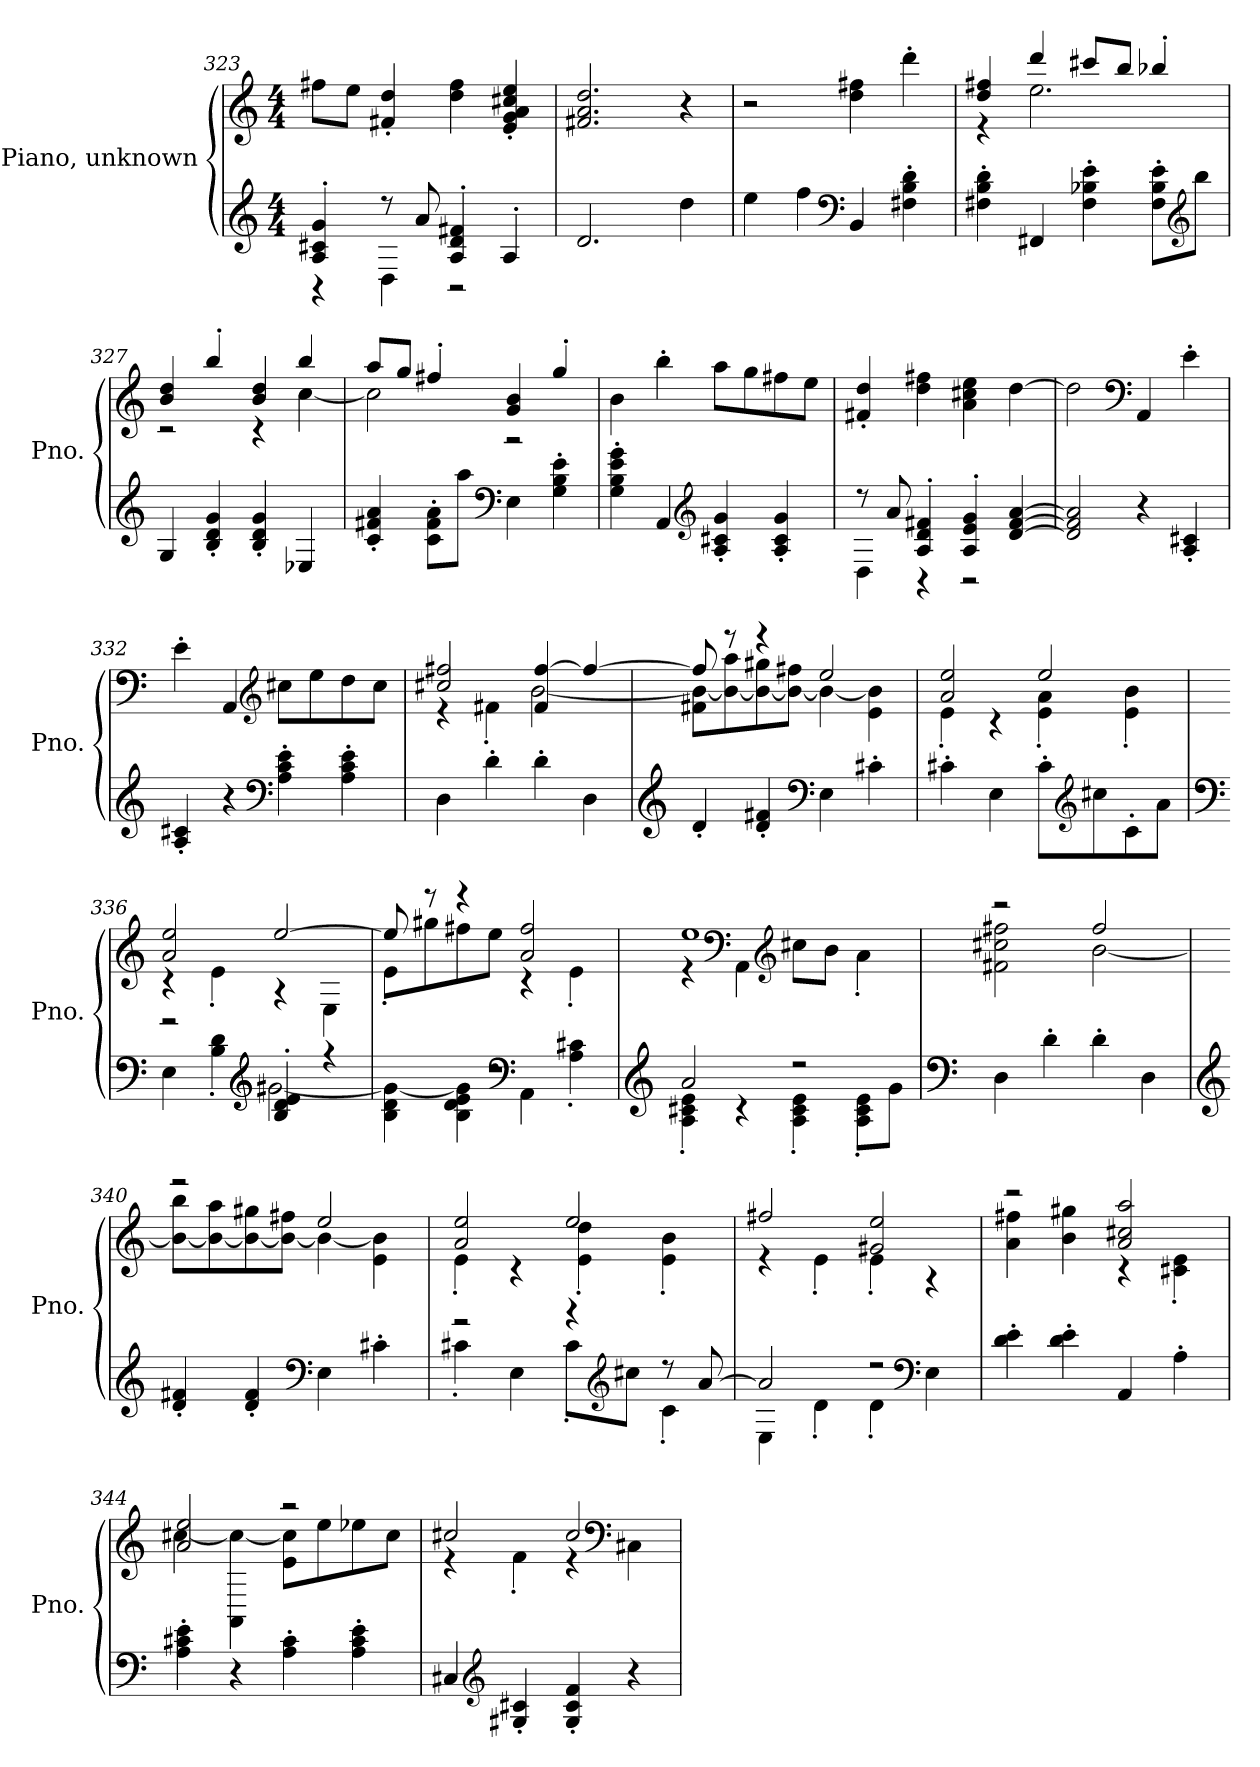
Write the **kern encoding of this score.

**kern	**kern
*part1	*part1
*staff2	*staff1
*I"Piano, unknown	*
*I'Pno.	*
!!LO:LB:g=z
*clefG2	*clefG2
*k[]	*k[]
*M4/4	*M4/4
=323	=323
*^	*
4A/' 4c#X/' 4g/'	4r	8ff#X\L
.	.	8ee\J
8r	4D\	4f#X/' 4dd/'
8a/	.	.
4A/' 4d/' 4f#X/'	2r	4dd\ 4ff#\
4A'/	.	4e/' 4g/' 4a/' 4cc#X/' 4ee/'
*v	*v	*
=324	=324
2.d/	2.f#X/ 2.a/ 2.dd/
4dd\	4r
=325	=325
4ee\	2r
4ff\	.
*clefF4	*
4BB/	4dd\ 4ff#X\
4F#X\' 4B\' 4d\'	4ddd'\
=326	=326
*	*^
4F#X\' 4B\' 4d\'	4dd/ 4ff#X/	4r
4FF#X/	4ddd/	2.ee\
4F#\' 4B-X\' 4e\'	8ccc#X/L	.
.	8bb/J	.
8F#\' 8B-\' 8e\'L	4bb-X'/	.
*clefG2	*	*
8bb\J	.	.
=327	=327	=327
4G/	4b/ 4dd/	2r
4B/' 4d/' 4g/'	4bb'/	.
4B/' 4d/' 4g/'	4b/ 4dd/	4r
4E-X/	4bb/	[4cc\
!!LO:LB:g=z	!!
=328	=328	=328
4c/' 4f#X/' 4a/'	8aa/L	2cc\]
.	8gg/J	.
8c\' 8f#\' 8a\'L	4ff#X'/	.
8aa\J	.	.
*clefF4	*	*
4E\	4g/ 4b/	2r
4G\' 4B\' 4e\'	4gg'/	.
*	*v	*v
=329	=329
4G\' 4B\' 4e\' 4g\'	4b\
4AA/	4bb'\
*clefG2	*
4A/' 4c#X/' 4g/'	8aa\L
.	8gg\
4A/' 4c#/' 4g/'	8ff#X\
.	8ee\J
=330	=330
*^	*
8r	4D\	4f#X/' 4dd/'
8a/	.	.
4A/' 4d/' 4f#X/'	4r	4dd\ 4ff#X\
4A/' 4e/' 4g/'	2r	4a\ 4cc#X\ 4ee\
[4d/ [4f#/ [4a/	.	[4dd\
*v	*v	*
=331	=331
2d/] 2f#/] 2a/]	2dd\]
*	*clefF4
4r	4AA/
4A/' 4c#X/'	4e'\
=332	=332
4A/' 4c#X/'	4e'\
4r	4AA/
*clefF4	*clefG2
4A\' 4c#\' 4e\'	8cc#X\L
.	8ee\
4A\' 4c#\' 4e\'	8dd\
.	8cc#\J
!!LO:LB:g=z
=333	=333
*	*^
4D\	2cc#X/ 2ff#X/	4r
4d'\	.	4f#X'\
4d'\	4f#/ [4ff#/	[2b\
4D\	4ff#/_	.
=334	=334	=334
*clefG2	*	*
4d'/	8ff#/]	8f#X\ 8b\_L
.	8r	8b\_ 8aa\
4d/' 4f#X/'	4r	8b\_ 8gg#X\
.	.	8b\_ 8ff#X\J
*clefF4	*	*
4E\	2ee/	4b\_
4c#X'\	.	4e\ 4b\]
=335	=335	=335
4c#X'\	2a/ 2ee/	4e'\
4E\	.	4r
8c#'\L	2ee/	4e\' 4a\'
*clefG2	*	*
8cc#X\	.	.
8c#'\	.	4e\' 4b\'
8a\J	.	.
=336	=336	=336
*clefF4	*	*
*^	*	*
2r	4E\	2a/ 2ee/	4r
.	4B\' 4d\'	.	4e'\
*clefG2	*	*	*
4B/' 4d/' 4e/'	[2g#X\	[2ee/	4r
4r	.	.	4E\
!!LO:PB:g=z	!!
=337	=337	=337	=337
1r	4B\ 4d\ 4g#\_	8ee/]	8e'\L
.	.	8r	8gg#X\
.	4B\ 4d\ 4e\ 4g#\]	4r	8ff#X\
.	.	.	8ee\J
*clefF4	*	*	*
.	4AA\	2a/ 2ff#/	4r
.	4A\' 4c#X\'	.	4e'\
=338	=338	=338	=338
*clefG2	*	*	*
2a/	4A\' 4c#X\' 4e\'	1ee	4r
*	*	*clefF4	*
.	4r	.	4AA\
*	*	*clefG2	*
2r	4A\' 4c#\' 4e\'	.	8cc#X\L
.	.	.	8b\J
.	8A\' 8c#\' 8e\'L	.	4a'\
.	8g\J	.	.
*v	*v	*	*
=339	=339	=339
*clefF4	*	*
4D\	2r	2f#X\ 2cc#X\ 2ff#X\
4d'\	.	.
4d'\	2ff#/	[2b\
4D\	.	.
=340	=340	=340
*clefG2	*	*
4d/' 4f#X/'	2r	8b\_ 8bb\L
.	.	8b\_ 8aa\
4d/' 4f#/'	.	8b\_ 8gg#X\
.	.	8b\_ 8ff#X\J
*clefF4	*	*
4E\	2ee/	4b\_
4c#X'\	.	4e\ 4b\]
!!LO:LB:g=z	!!
=341	=341	=341
*^	*	*
2r	4c#X'\	2a/ 2ee/	4e'\
.	4E\	.	4r
4r	8c#'\L	2ee/	4e\' 4dd\'
*clefG2	*	*	*
.	8cc#X\J	.	.
8r	4c#'\	.	4e\' 4b\'
[8a/	.	.	.
=342	=342	=342	=342
2a/]	4E\	2ff#X/	4r
.	4d'\	.	4e'\
2r	4d'\	2g#X/ 2ee/	4e'\
*clefF4	*	*	*
.	4E\	.	4r
*v	*v	*	*
=343	=343	=343
4d\' 4e\'	2r	4a\ 4ff#X\
4d\' 4e\'	.	4b\ 4gg#X\
4AA/	2a/ 2cc#X/ 2aa/	4r
4A'\	.	4c#X\' 4e\'
=344	=344	=344
4A\' 4c#X\' 4e\'	2a/ 2ee/	[4cc#X\
4r	.	4AA\ 4cc#\_
4A\' 4c#\'	2r	8e\ 8cc#\]L
.	.	8ee\
4A\' 4c#\' 4e\'	.	8ee-X\
.	.	8cc#\J
!!LO:LB:g=z	!!
=345	=345	=345
4C#X/	2cc#X/	4r
*clefG2	*	*
4G#X/' 4c#X/'	.	4f'\
4G#/' 4c#/' 4f/'	2cc#/	4r
*	*clefF4	*
4r	.	4C#X\
*	*v	*v
=	=
*-	*-
